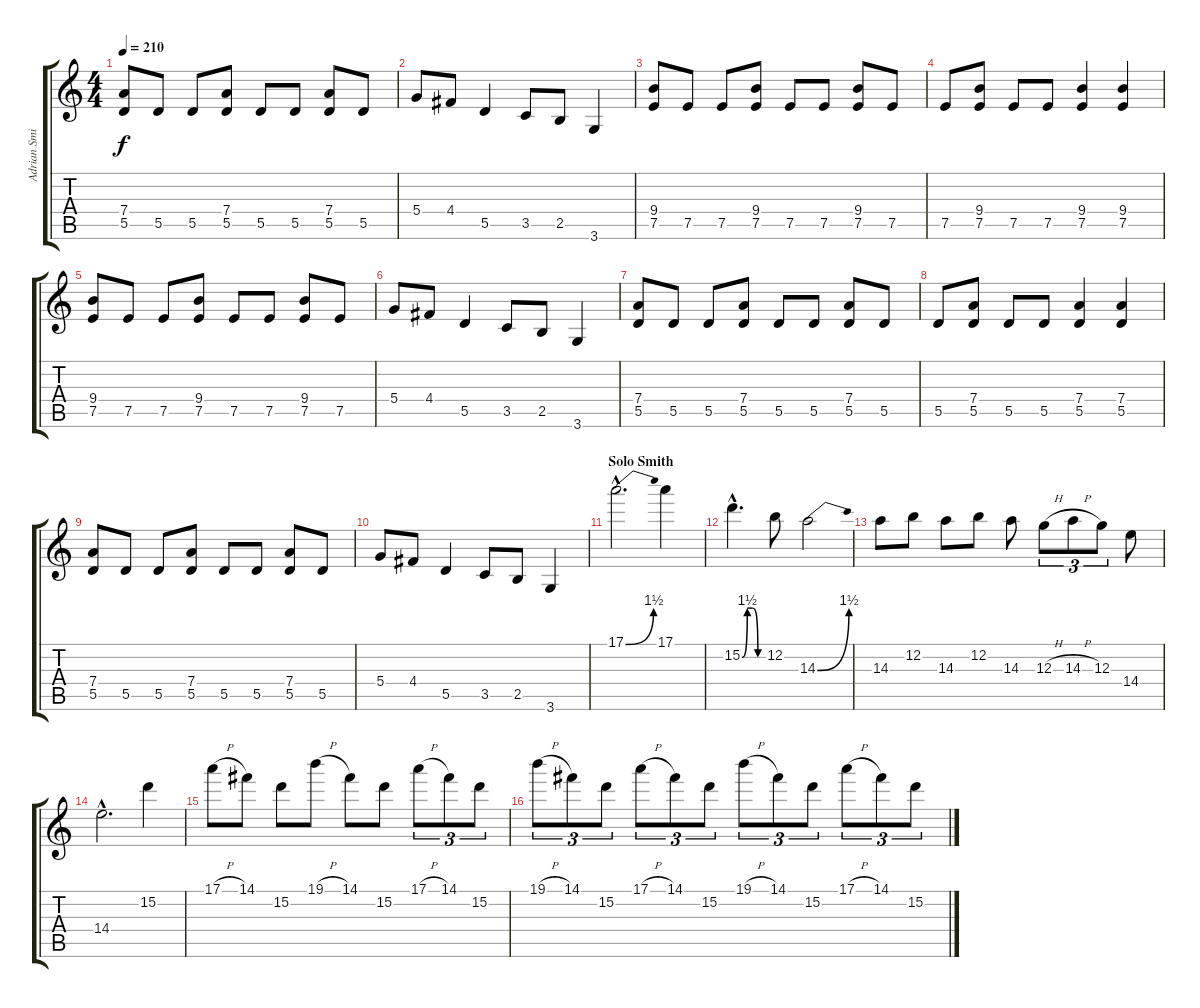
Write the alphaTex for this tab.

\track ("Adrian Smith" "Adrian Smi") {instrument distortionguitar}
\staff {score tabs}
\tuning (E4 B3 G3 D3 A2 E2) {hide}
\ts (4 4)
\tempo 210
\clef g2
\ks c
(7.4 5.5).8{dy f} 5.5.8 5.5.8 (7.4 5.5).8 5.5.8 5.5.8 (7.4 5.5).8 5.5.8 |
5.4.8 4.4.8 5.5.4 3.5.8 2.5.8 3.6.4 |
(9.4 7.5).8 7.5.8 7.5.8 (9.4 7.5).8 7.5.8 7.5.8 (9.4 7.5).8 7.5.8 |
7.5.8 (9.4 7.5).8 7.5.8 7.5.8 (9.4 7.5).4 (9.4 7.5).4 |
(9.4 7.5).8 7.5.8 7.5.8 (9.4 7.5).8 7.5.8 7.5.8 (9.4 7.5).8 7.5.8 |
5.4.8 4.4.8 5.5.4 3.5.8 2.5.8 3.6.4 |
(7.4 5.5).8 5.5.8 5.5.8 (7.4 5.5).8 5.5.8 5.5.8 (7.4 5.5).8 5.5.8 |
5.5.8 (7.4 5.5).8 5.5.8 5.5.8 (7.4 5.5).4 (7.4 5.5).4 |
(7.4 5.5).8 5.5.8 5.5.8 (7.4 5.5).8 5.5.8 5.5.8 (7.4 5.5).8 5.5.8 |
5.4.8 4.4.8 5.5.4 3.5.8 2.5.8 3.6.4 |
\section ("" "Solo Smith")
17.1{be (bend 0 0 60 6) hac}.2{d} 17.1.4 |
15.2{be (custom 0 0 15 6 30 6 45 0 60 0) hac}.4{d} 12.2.8 14.3{be (bend 0 0 60 6)}.2 |
14.3.8 12.2.8 14.3.8 12.2.8 14.3.8 12.3{h}.8{tu (3 2)} 14.3{h}.8{tu (3 2)} 12.3.8{tu (3 2)} 14.4.8 |
14.4{hac}.2{d} 15.2.4 |
17.1{h}.8 14.1.8 15.2.8 19.1{h}.8 14.1.8 15.2.8 17.1{h}.8{tu (3 2)} 14.1.8{tu (3 2)} 15.2.8{tu (3 2)} |
19.1{h}.8{tu (3 2)} 14.1.8{tu (3 2)} 15.2.8{tu (3 2)} 17.1{h}.8{tu (3 2)} 14.1.8{tu (3 2)} 15.2.8{tu (3 2)} 19.1{h}.8{tu (3 2)} 14.1.8{tu (3 2)} 15.2.8{tu (3 2)} 17.1{h}.8{tu (3 2)} 14.1.8{tu (3 2)} 15.2.8{tu (3 2)}
